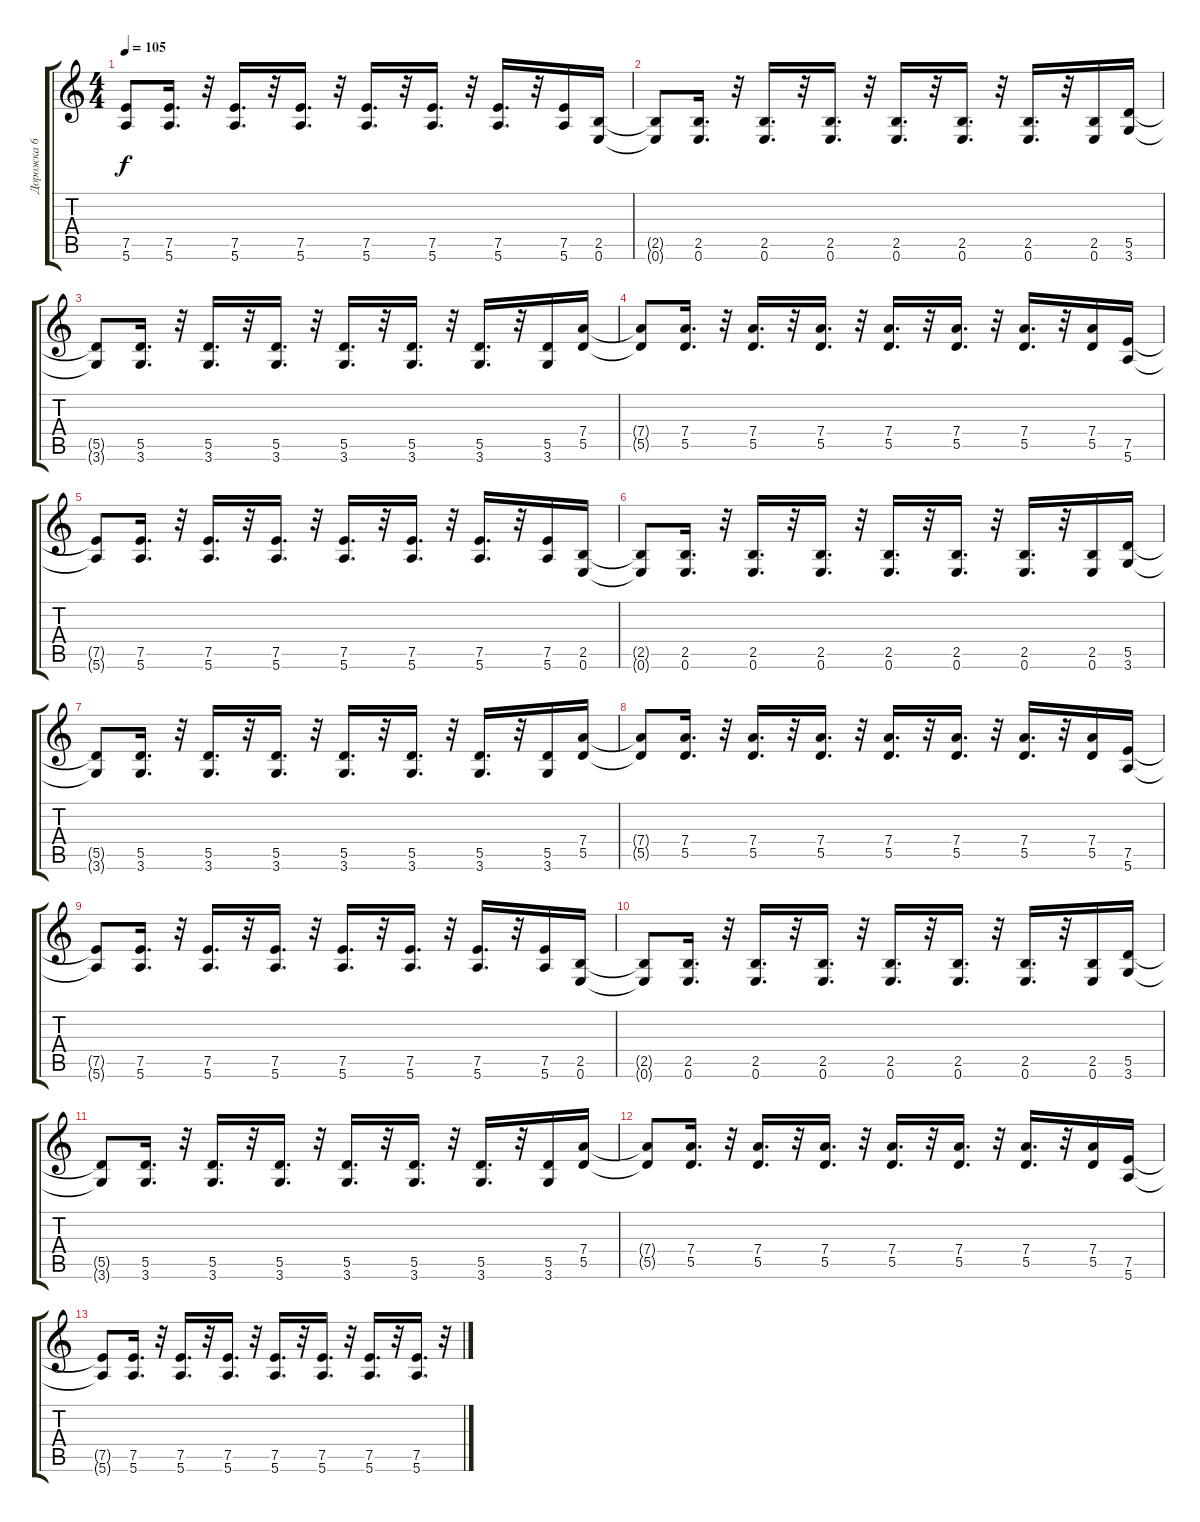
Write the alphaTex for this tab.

\track ("Дорожка 6" "Дорожка 6") {instrument distortionguitar}
\staff {score tabs}
\tuning (E4 B3 G3 D3 A2 E2) {hide}
\ts (4 4)
\tempo 105
\clef g2
\ks c
(7.5{t} 5.6{t}).8{dy f} (7.5 5.6).16{d} r.32 (7.5 5.6).16{d} r.32 (7.5 5.6).16{d} r.32 (7.5 5.6).16{d} r.32 (7.5 5.6).16{d} r.32 (7.5 5.6).16{d} r.32 (7.5 5.6).16 (2.5 0.6).16 |
(2.5{t} 0.6{t}).8 (2.5 0.6).16{d} r.32 (2.5 0.6).16{d} r.32 (2.5 0.6).16{d} r.32 (2.5 0.6).16{d} r.32 (2.5 0.6).16{d} r.32 (2.5 0.6).16{d} r.32 (2.5 0.6).16 (5.5 3.6).16 |
(5.5{t} 3.6{t}).8 (5.5 3.6).16{d} r.32 (5.5 3.6).16{d} r.32 (5.5 3.6).16{d} r.32 (5.5 3.6).16{d} r.32 (5.5 3.6).16{d} r.32 (5.5 3.6).16{d} r.32 (5.5 3.6).16 (7.4 5.5).16 |
(7.4{t} 5.5{t}).8 (7.4 5.5).16{d} r.32 (7.4 5.5).16{d} r.32 (7.4 5.5).16{d} r.32 (7.4 5.5).16{d} r.32 (7.4 5.5).16{d} r.32 (7.4 5.5).16{d} r.32 (7.4 5.5).16 (7.5 5.6).16 |
(7.5{t} 5.6{t}).8 (7.5 5.6).16{d} r.32 (7.5 5.6).16{d} r.32 (7.5 5.6).16{d} r.32 (7.5 5.6).16{d} r.32 (7.5 5.6).16{d} r.32 (7.5 5.6).16{d} r.32 (7.5 5.6).16 (2.5 0.6).16 |
(2.5{t} 0.6{t}).8 (2.5 0.6).16{d} r.32 (2.5 0.6).16{d} r.32 (2.5 0.6).16{d} r.32 (2.5 0.6).16{d} r.32 (2.5 0.6).16{d} r.32 (2.5 0.6).16{d} r.32 (2.5 0.6).16 (5.5 3.6).16 |
(5.5{t} 3.6{t}).8 (5.5 3.6).16{d} r.32 (5.5 3.6).16{d} r.32 (5.5 3.6).16{d} r.32 (5.5 3.6).16{d} r.32 (5.5 3.6).16{d} r.32 (5.5 3.6).16{d} r.32 (5.5 3.6).16 (7.4 5.5).16 |
(7.4{t} 5.5{t}).8 (7.4 5.5).16{d} r.32 (7.4 5.5).16{d} r.32 (7.4 5.5).16{d} r.32 (7.4 5.5).16{d} r.32 (7.4 5.5).16{d} r.32 (7.4 5.5).16{d} r.32 (7.4 5.5).16 (7.5 5.6).16 |
(7.5{t} 5.6{t}).8 (7.5 5.6).16{d} r.32 (7.5 5.6).16{d} r.32 (7.5 5.6).16{d} r.32 (7.5 5.6).16{d} r.32 (7.5 5.6).16{d} r.32 (7.5 5.6).16{d} r.32 (7.5 5.6).16 (2.5 0.6).16 |
(2.5{t} 0.6{t}).8 (2.5 0.6).16{d} r.32 (2.5 0.6).16{d} r.32 (2.5 0.6).16{d} r.32 (2.5 0.6).16{d} r.32 (2.5 0.6).16{d} r.32 (2.5 0.6).16{d} r.32 (2.5 0.6).16 (5.5 3.6).16 |
(5.5{t} 3.6{t}).8 (5.5 3.6).16{d} r.32 (5.5 3.6).16{d} r.32 (5.5 3.6).16{d} r.32 (5.5 3.6).16{d} r.32 (5.5 3.6).16{d} r.32 (5.5 3.6).16{d} r.32 (5.5 3.6).16 (7.4 5.5).16 |
(7.4{t} 5.5{t}).8 (7.4 5.5).16{d} r.32 (7.4 5.5).16{d} r.32 (7.4 5.5).16{d} r.32 (7.4 5.5).16{d} r.32 (7.4 5.5).16{d} r.32 (7.4 5.5).16{d} r.32 (7.4 5.5).16 (7.5 5.6).16 |
(7.5{t} 5.6{t}).8 (7.5 5.6).16{d} r.32 (7.5 5.6).16{d} r.32 (7.5 5.6).16{d} r.32 (7.5 5.6).16{d} r.32 (7.5 5.6).16{d} r.32 (7.5 5.6).16{d} r.32 (7.5 5.6).16{d} r.32
